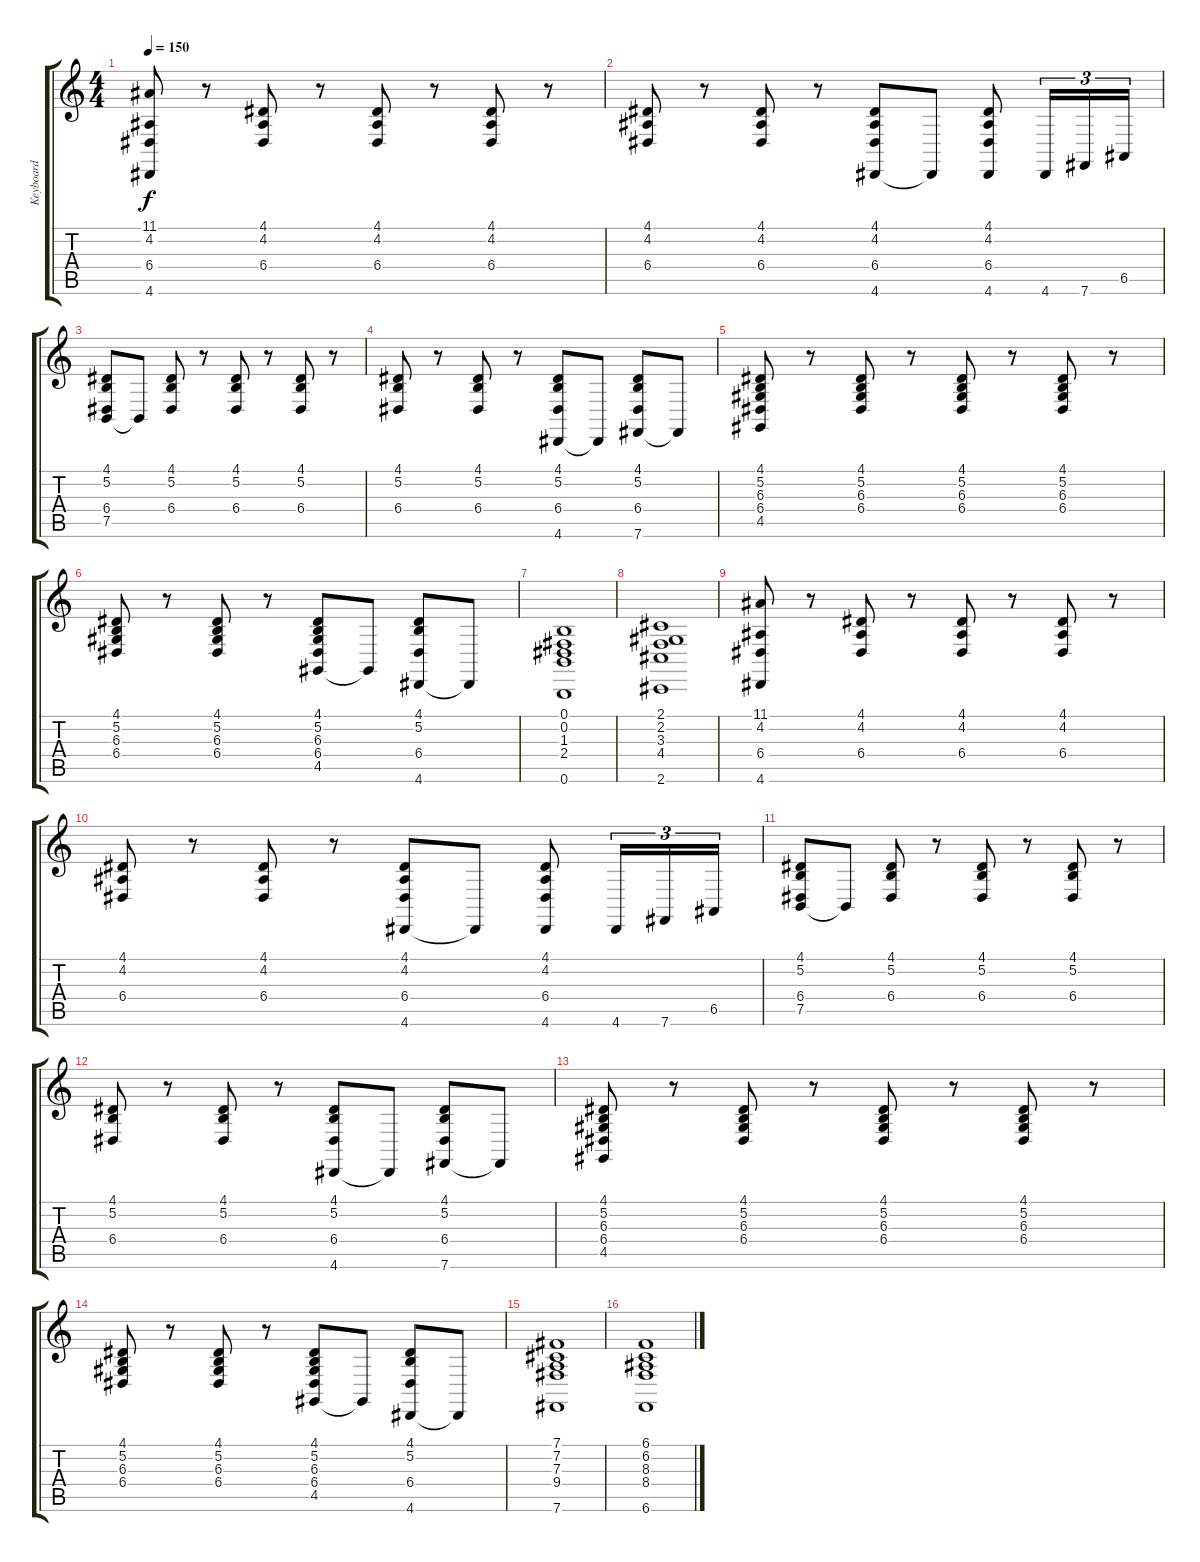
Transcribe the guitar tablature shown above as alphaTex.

\track ("Keyboard" "Keyboard") {instrument stringensemble1}
\staff {score tabs}
\tuning (B3 Gb3 D3 A2 E2 B1) {hide}
\ts (4 4)
\tempo 150
\clef g2
\ks c
(11.1 4.2 6.4 4.6).8{dy f} r.8 (4.1 4.2 6.4).8 r.8 (4.1 4.2 6.4).8 r.8 (4.1 4.2 6.4).8 r.8 |
(4.1 4.2 6.4).8 r.8 (4.1 4.2 6.4).8 r.8 (4.1 4.2 6.4 4.6).8 4.6{t}.8 (4.1 4.2 6.4 4.6).8 4.6.16{tu (3 2)} 7.6.16{tu (3 2)} 6.5.16{tu (3 2)} |
(4.1 5.2 6.4 7.5).8 7.5{t}.8 (4.1 5.2 6.4).8 r.8 (4.1 5.2 6.4).8 r.8 (4.1 5.2 6.4).8 r.8 |
(4.1 5.2 6.4).8 r.8 (4.1 5.2 6.4).8 r.8 (4.1 5.2 6.4 4.6).8 4.6{t}.8 (4.1 5.2 6.4 7.6).8 7.6{t}.8 |
(4.1 5.2 6.3 6.4 4.5).8 r.8 (4.1 5.2 6.3 6.4).8 r.8 (4.1 5.2 6.3 6.4).8 r.8 (4.1 5.2 6.3 6.4).8 r.8 |
(4.1 5.2 6.3 6.4).8 r.8 (4.1 5.2 6.3 6.4).8 r.8 (4.1 5.2 6.3 6.4 4.5).8 4.5{t}.8 (4.1 5.2 6.4 4.6).8 4.6{t}.8 |
(0.1 0.2 1.3 2.4 0.6).1 |
(2.1 2.2 3.3 4.4 2.6).1 |
(11.1 4.2 6.4 4.6).8 r.8 (4.1 4.2 6.4).8 r.8 (4.1 4.2 6.4).8 r.8 (4.1 4.2 6.4).8 r.8 |
(4.1 4.2 6.4).8 r.8 (4.1 4.2 6.4).8 r.8 (4.1 4.2 6.4 4.6).8 4.6{t}.8 (4.1 4.2 6.4 4.6).8 4.6.16{tu (3 2)} 7.6.16{tu (3 2)} 6.5.16{tu (3 2)} |
(4.1 5.2 6.4 7.5).8 7.5{t}.8 (4.1 5.2 6.4).8 r.8 (4.1 5.2 6.4).8 r.8 (4.1 5.2 6.4).8 r.8 |
(4.1 5.2 6.4).8 r.8 (4.1 5.2 6.4).8 r.8 (4.1 5.2 6.4 4.6).8 4.6{t}.8 (4.1 5.2 6.4 7.6).8 7.6{t}.8 |
(4.1 5.2 6.3 6.4 4.5).8 r.8 (4.1 5.2 6.3 6.4).8 r.8 (4.1 5.2 6.3 6.4).8 r.8 (4.1 5.2 6.3 6.4).8 r.8 |
(4.1 5.2 6.3 6.4).8 r.8 (4.1 5.2 6.3 6.4).8 r.8 (4.1 5.2 6.3 6.4 4.5).8 4.5{t}.8 (4.1 5.2 6.4 4.6).8 4.6{t}.8 |
(7.1 7.2 7.3 9.4 7.6).1 |
(6.1 6.2 8.3 8.4 6.6).1
